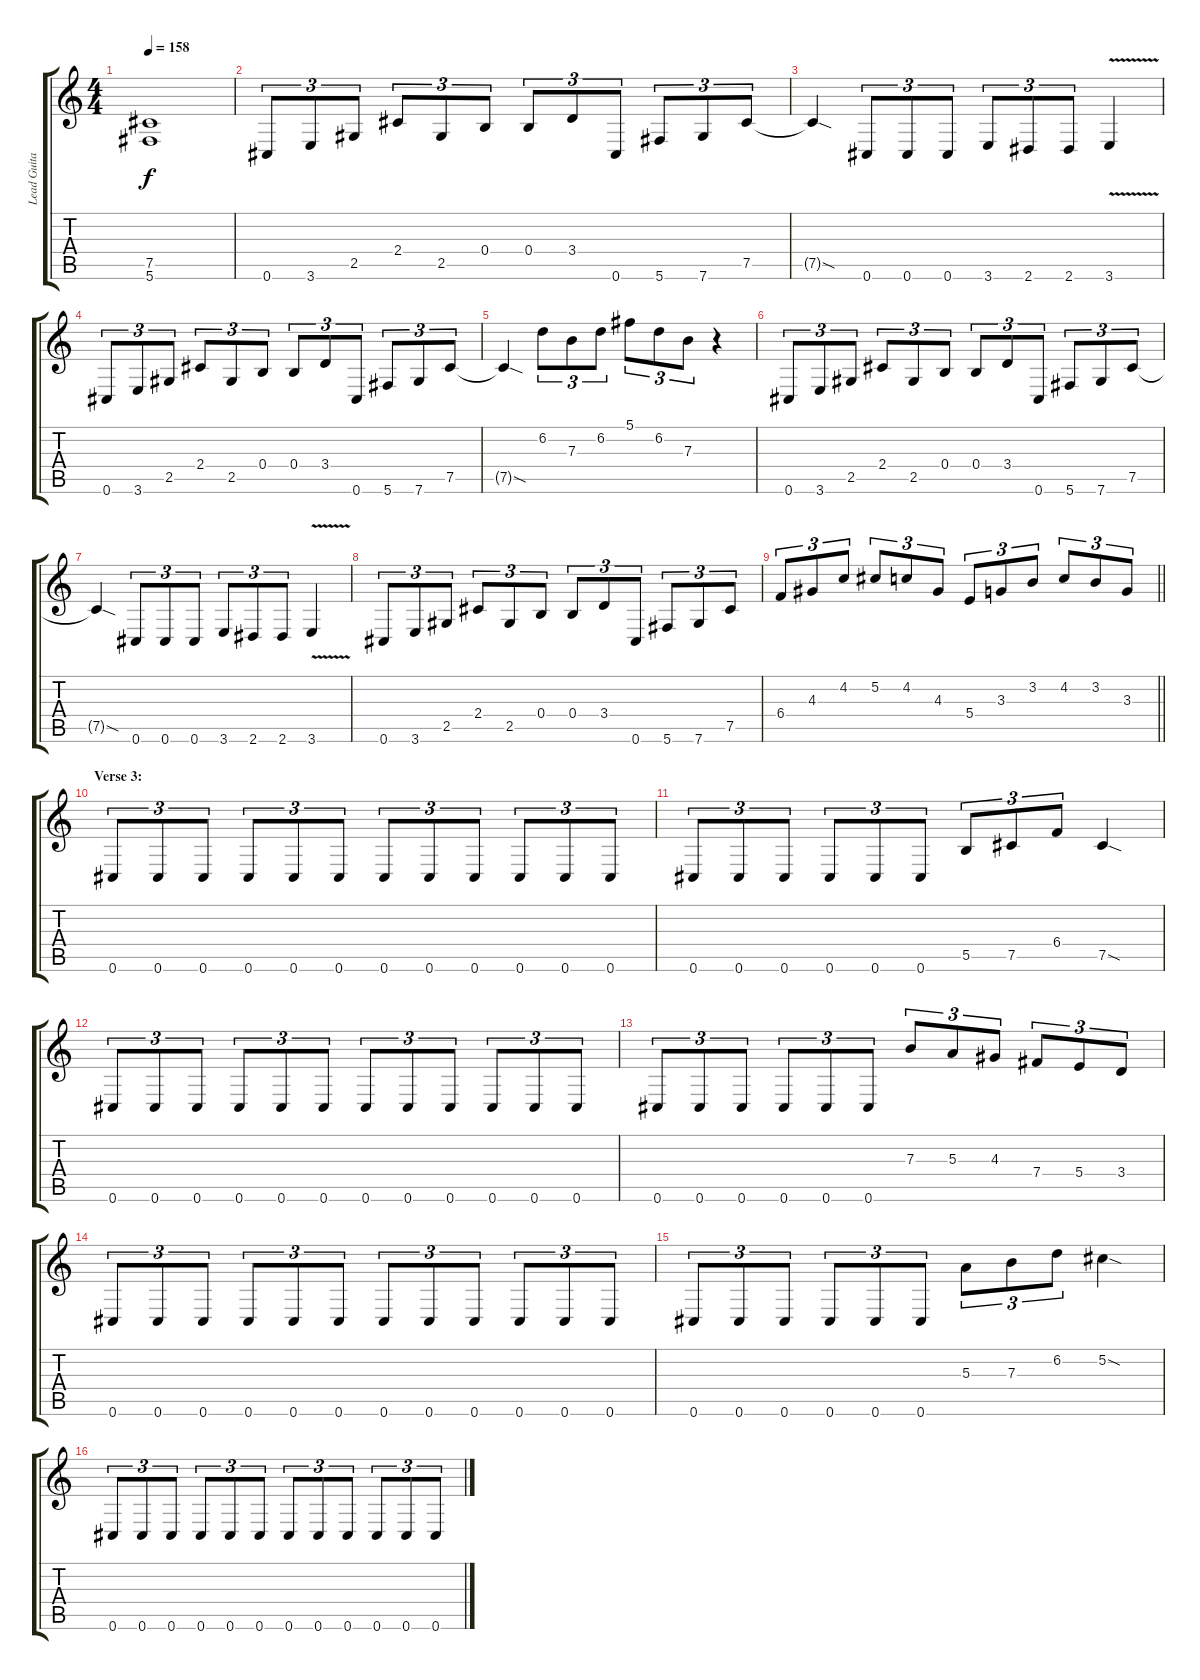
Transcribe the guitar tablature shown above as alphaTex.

\track ("Lead Guitar" "Lead Guita") {instrument overdrivenguitar}
\staff {score tabs}
\tuning (Db4 Ab3 E3 B2 Gb2 Db2) {hide}
\ts (4 4)
\tempo 158
\clef g2
\ks c
(7.5 5.6).1{dy f} |
0.6.8{tu (3 2)} 3.6.8{tu (3 2)} 2.5.8{tu (3 2)} 2.4.8{tu (3 2)} 2.5.8{tu (3 2)} 0.4.8{tu (3 2)} 0.4.8{tu (3 2)} 3.4.8{tu (3 2)} 0.6.8{tu (3 2)} 5.6.8{tu (3 2)} 7.6.8{tu (3 2)} 7.5.8{tu (3 2)} |
7.5{sod t}.4 0.6.8{tu (3 2)} 0.6.8{tu (3 2)} 0.6.8{tu (3 2)} 3.6.8{tu (3 2)} 2.6.8{tu (3 2)} 2.6.8{tu (3 2)} 3.6{v}.4 |
0.6.8{tu (3 2)} 3.6.8{tu (3 2)} 2.5.8{tu (3 2)} 2.4.8{tu (3 2)} 2.5.8{tu (3 2)} 0.4.8{tu (3 2)} 0.4.8{tu (3 2)} 3.4.8{tu (3 2)} 0.6.8{tu (3 2)} 5.6.8{tu (3 2)} 7.6.8{tu (3 2)} 7.5.8{tu (3 2)} |
7.5{sod t}.4 6.2.8{tu (3 2)} 7.3.8{tu (3 2)} 6.2.8{tu (3 2)} 5.1.8{tu (3 2)} 6.2.8{tu (3 2)} 7.3.8{tu (3 2)} r.4 |
0.6.8{tu (3 2)} 3.6.8{tu (3 2)} 2.5.8{tu (3 2)} 2.4.8{tu (3 2)} 2.5.8{tu (3 2)} 0.4.8{tu (3 2)} 0.4.8{tu (3 2)} 3.4.8{tu (3 2)} 0.6.8{tu (3 2)} 5.6.8{tu (3 2)} 7.6.8{tu (3 2)} 7.5.8{tu (3 2)} |
7.5{sod t}.4 0.6.8{tu (3 2)} 0.6.8{tu (3 2)} 0.6.8{tu (3 2)} 3.6.8{tu (3 2)} 2.6.8{tu (3 2)} 2.6.8{tu (3 2)} 3.6{v}.4 |
0.6.8{tu (3 2)} 3.6.8{tu (3 2)} 2.5.8{tu (3 2)} 2.4.8{tu (3 2)} 2.5.8{tu (3 2)} 0.4.8{tu (3 2)} 0.4.8{tu (3 2)} 3.4.8{tu (3 2)} 0.6.8{tu (3 2)} 5.6.8{tu (3 2)} 7.6.8{tu (3 2)} 7.5.8{tu (3 2)} |
\barLineRight lightlight
6.4.8{tu (3 2)} 4.3.8{tu (3 2)} 4.2.8{tu (3 2)} 5.2.8{tu (3 2)} 4.2.8{tu (3 2)} 4.3.8{tu (3 2)} 5.4.8{tu (3 2)} 3.3.8{tu (3 2)} 3.2.8{tu (3 2)} 4.2.8{tu (3 2)} 3.2.8{tu (3 2)} 3.3.8{tu (3 2)} |
\section ("" "Verse 3:")
0.6.8{tu (3 2)} 0.6.8{tu (3 2)} 0.6.8{tu (3 2)} 0.6.8{tu (3 2)} 0.6.8{tu (3 2)} 0.6.8{tu (3 2)} 0.6.8{tu (3 2)} 0.6.8{tu (3 2)} 0.6.8{tu (3 2)} 0.6.8{tu (3 2)} 0.6.8{tu (3 2)} 0.6.8{tu (3 2)} |
0.6.8{tu (3 2)} 0.6.8{tu (3 2)} 0.6.8{tu (3 2)} 0.6.8{tu (3 2)} 0.6.8{tu (3 2)} 0.6.8{tu (3 2)} 5.5.8{tu (3 2)} 7.5.8{tu (3 2)} 6.4.8{tu (3 2)} 7.5{sod}.4 |
0.6.8{tu (3 2)} 0.6.8{tu (3 2)} 0.6.8{tu (3 2)} 0.6.8{tu (3 2)} 0.6.8{tu (3 2)} 0.6.8{tu (3 2)} 0.6.8{tu (3 2)} 0.6.8{tu (3 2)} 0.6.8{tu (3 2)} 0.6.8{tu (3 2)} 0.6.8{tu (3 2)} 0.6.8{tu (3 2)} |
0.6.8{tu (3 2)} 0.6.8{tu (3 2)} 0.6.8{tu (3 2)} 0.6.8{tu (3 2)} 0.6.8{tu (3 2)} 0.6.8{tu (3 2)} 7.3.8{tu (3 2)} 5.3.8{tu (3 2)} 4.3.8{tu (3 2)} 7.4.8{tu (3 2)} 5.4.8{tu (3 2)} 3.4.8{tu (3 2)} |
0.6.8{tu (3 2)} 0.6.8{tu (3 2)} 0.6.8{tu (3 2)} 0.6.8{tu (3 2)} 0.6.8{tu (3 2)} 0.6.8{tu (3 2)} 0.6.8{tu (3 2)} 0.6.8{tu (3 2)} 0.6.8{tu (3 2)} 0.6.8{tu (3 2)} 0.6.8{tu (3 2)} 0.6.8{tu (3 2)} |
0.6.8{tu (3 2)} 0.6.8{tu (3 2)} 0.6.8{tu (3 2)} 0.6.8{tu (3 2)} 0.6.8{tu (3 2)} 0.6.8{tu (3 2)} 5.3.8{tu (3 2)} 7.3.8{tu (3 2)} 6.2.8{tu (3 2)} 5.2{sod}.4 |
0.6.8{tu (3 2)} 0.6.8{tu (3 2)} 0.6.8{tu (3 2)} 0.6.8{tu (3 2)} 0.6.8{tu (3 2)} 0.6.8{tu (3 2)} 0.6.8{tu (3 2)} 0.6.8{tu (3 2)} 0.6.8{tu (3 2)} 0.6.8{tu (3 2)} 0.6.8{tu (3 2)} 0.6.8{tu (3 2)}
